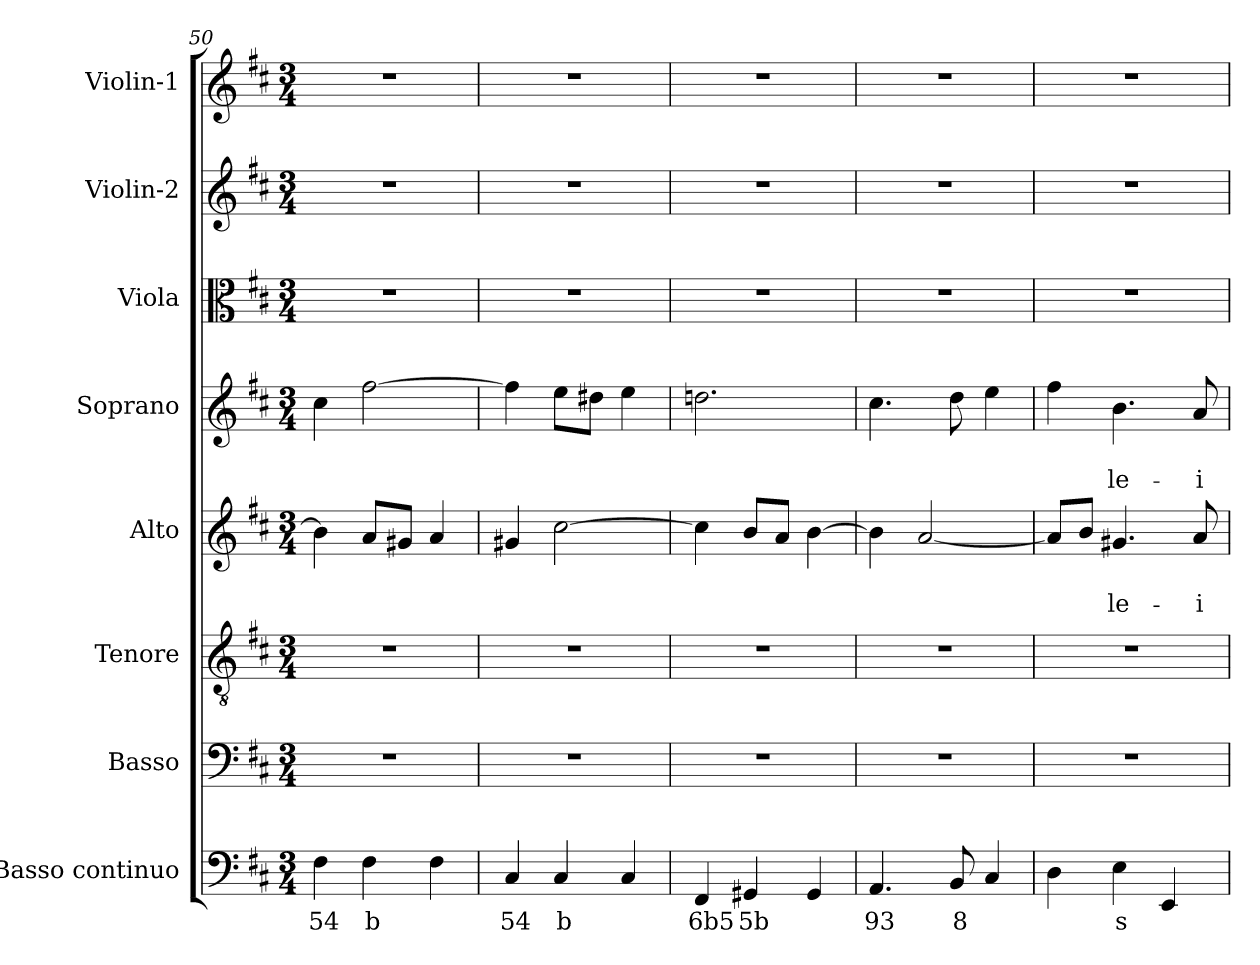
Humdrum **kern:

**kern	**text	**kern	**kern	**kern	**text	**text	**kern	**text	**text	**kern	**kern	**kern
*part8	*part8	*part7	*part6	*part5	*part5	*part5	*part4	*part4	*part4	*part3	*part2	*part1
*staff8	*staff8	*staff7	*staff6	*staff5	*staff5	*staff5	*staff4	*staff4	*staff4	*staff3	*staff2	*staff1
*I"Basso continuo	*	*I"Basso	*I"Tenore	*I"Alto	*	*	*I"Soprano	*	*	*I"Viola	*I"Violin-2	*I"Violin-1
*I'BC	*	*I'B	*I'T	*I'A	*	*	*I'S	*	*	*I'Va	*I'V2	*I'V1
*clefF4	*	*clefF4	*clefGv2	*clefG2	*	*	*clefG2	*	*	*clefC3	*clefG2	*clefG2
*k[f#c#]	*	*k[f#c#]	*k[f#c#]	*k[f#c#]	*	*	*k[f#c#]	*	*	*k[f#c#]	*k[f#c#]	*k[f#c#]
*D:	*	*D:	*D:	*D:	*	*	*D:	*	*	*D:	*D:	*D:
*M3/4	*	*M3/4	*M3/4	*M3/4	*	*	*M3/4	*	*	*M3/4	*M3/4	*M3/4
=50	=50	=50	=50	=50	=50	=50	=50	=50	=50	=50	=50	=50
!	!LO:LY:b	!	!	!	!	!	!	!	!	!	!	!
4F#\	54	2.r	2.r	4b\]	.	.	4cc#\	.	.	2.r	2.r	2.r
!	!LO:LY:b	!	!	!	!	!	!	!	!	!	!	!
4F#\	b	.	.	8a/L	.	.	[2ff#\	.	.	.	.	.
.	.	.	.	8g#X/J	.	.	.	.	.	.	.	.
4F#\	.	.	.	4a/	.	.	.	.	.	.	.	.
=51	=51	=51	=51	=51	=51	=51	=51	=51	=51	=51	=51	=51
!	!LO:LY:b	!	!	!	!	!	!	!	!	!	!	!
4C#/	54	2.r	2.r	4g#X/	.	.	4ff#\]	.	.	2.r	2.r	2.r
!	!LO:LY:b	!	!	!	!	!	!	!	!	!	!	!
4C#/	b	.	.	[2cc#\	.	.	8ee\L	.	.	.	.	.
.	.	.	.	.	.	.	8dd#X\J	.	.	.	.	.
4C#/	.	.	.	.	.	.	4ee\	.	.	.	.	.
=52	=52	=52	=52	=52	=52	=52	=52	=52	=52	=52	=52	=52
!	!LO:LY:b	!	!	!	!	!	!	!	!	!	!	!
4FF#/	6b5	2.r	2.r	4cc#\]	.	.	2.ddni\	.	.	2.r	2.r	2.r
!	!LO:LY:b	!	!	!	!	!	!	!	!	!	!	!
4GG#X/	5b	.	.	8b/L	.	.	.	.	.	.	.	.
.	.	.	.	8a/J	.	.	.	.	.	.	.	.
4GG#/	.	.	.	[4b\	.	.	.	.	.	.	.	.
=53	=53	=53	=53	=53	=53	=53	=53	=53	=53	=53	=53	=53
!	!LO:LY:b	!	!	!	!	!	!	!	!	!	!	!
4.AA/	93	2.r	2.r	4b\]	.	.	4.cc#\	.	.	2.r	2.r	2.r
.	.	.	.	[2a/	.	.	.	.	.	.	.	.
!	!LO:LY:b	!	!	!	!	!	!	!	!	!	!	!
8BB/	8	.	.	.	.	.	8dd\	.	.	.	.	.
4C#/	.	.	.	.	.	.	4ee\	.	.	.	.	.
!!LO:LB:g=z
=54	=54	=54	=54	=54	=54	=54	=54	=54	=54	=54	=54	=54
4D\	.	2.r	2.r	8a/L]	.	.	4ff#\	.	.	2.r	2.r	2.r
.	.	.	.	8b/J	.	.	.	.	.	.	.	.
!	!LO:LY:b	!	!	!	!	!LO:LY:b	!	!	!LO:LY:b	!	!	!
4E\	s	.	.	4.g#X/	.	-le-	4.b\	.	-le-	.	.	.
4EE/	.	.	.	.	.	.	.	.	.	.	.	.
!	!	!	!	!	!	!LO:LY:b	!	!	!LO:LY:b	!	!	!
.	.	.	.	8a/	.	-i-	8a/	.	-i-	.	.	.
=	=	=	=	=	=	=	=	=	=	=	=	=
*-	*-	*-	*-	*-	*-	*-	*-	*-	*-	*-	*-	*-
